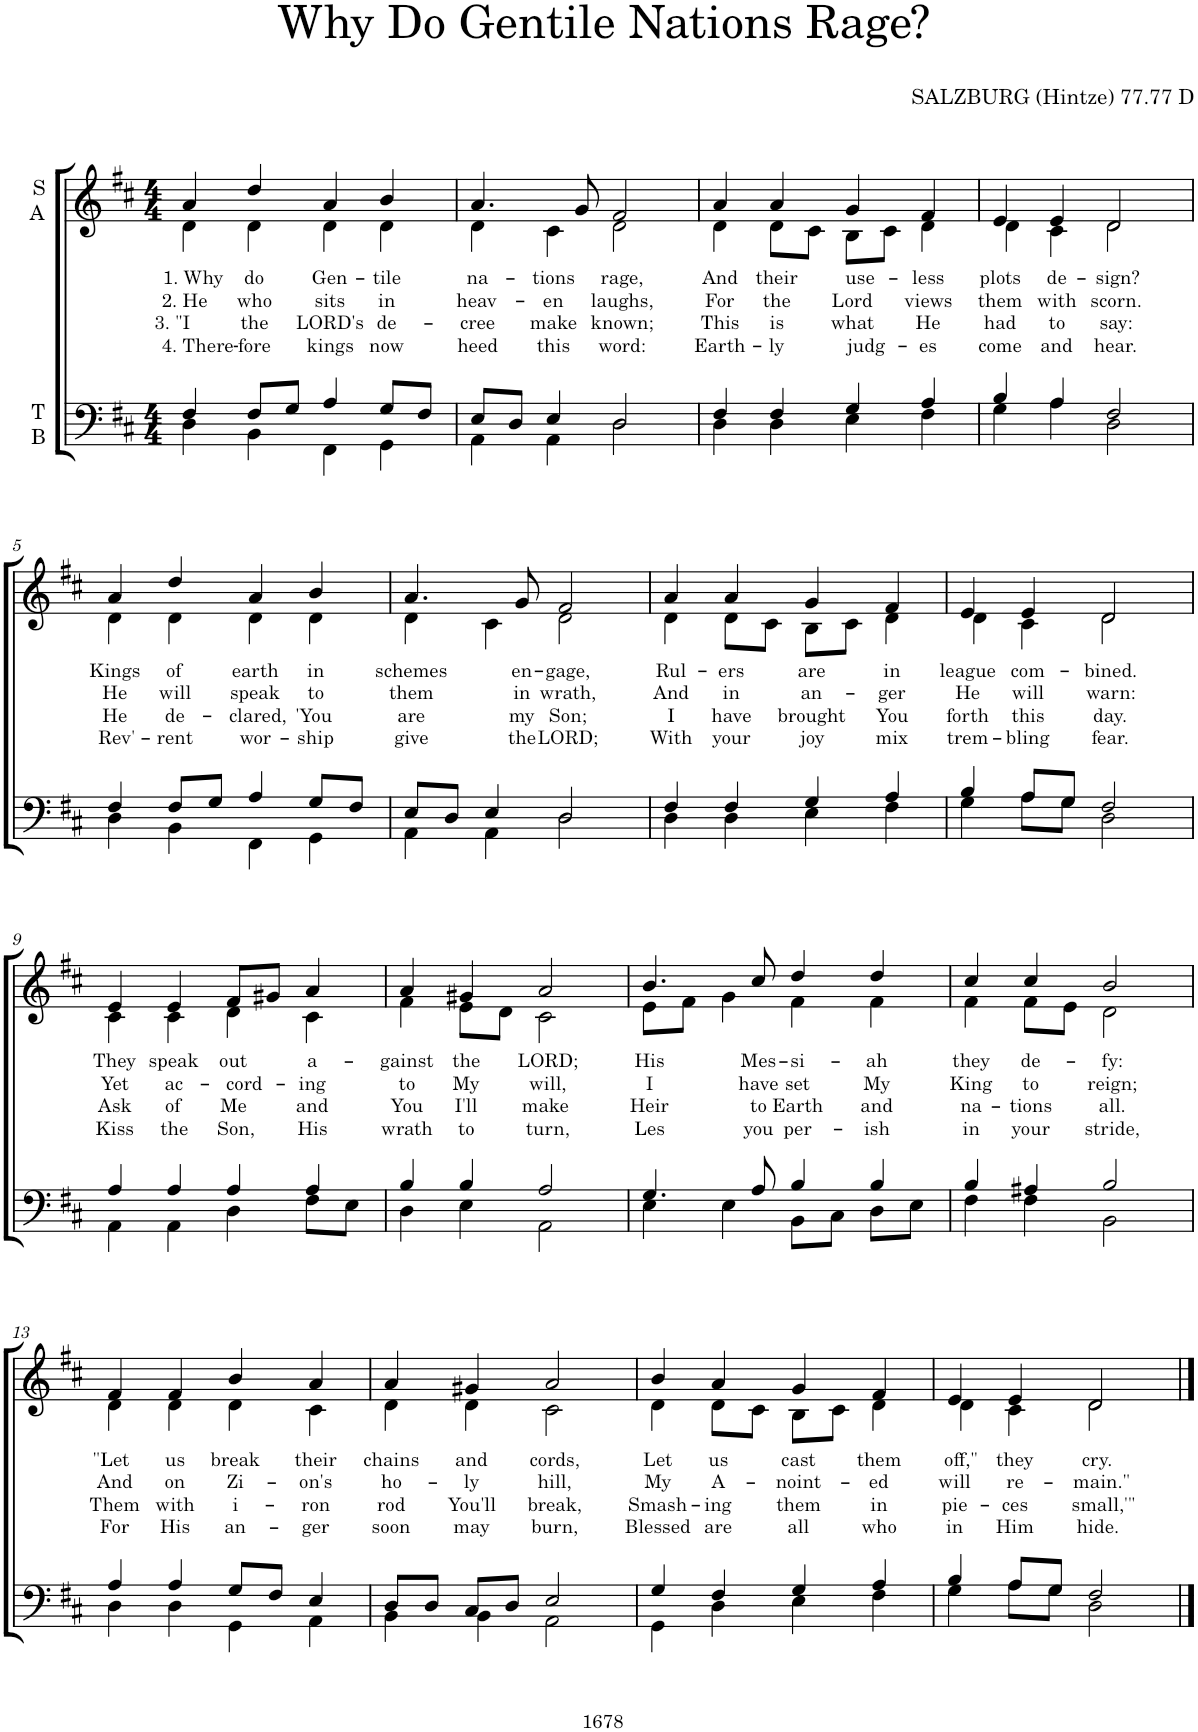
**kern	**kern	**text	**text	**text	**text
*part2	*part1	*part1	*part1	*part1	*part1
*staff2	*staff1	*staff1	*staff1	*staff1	*staff1
*I"T B	*I"S A	*	*	*	*
*clefF4	*clefG2	*	*	*	*
*k[f#c#]	*k[f#c#]	*	*	*	*
*M4/4	*M4/4	*	*	*	*
=1	=1	=1	=1	=1	=1
*^	*^	*	*	*	*
!	!	!	!	!LO:LY:b	!LO:LY:b	!LO:LY:b	!LO:LY:b
4F#/	4D\	4a/	4d\	1. Why	2. He	3. "I	4. There-
!	!	!	!	!LO:LY:b	!LO:LY:b	!LO:LY:b	!LO:LY:b
8F#/L	4BB\	4dd/	4d\	do	who	the	-fore
8G/J	.	.	.	.	.	.	.
!	!	!	!	!LO:LY:b	!LO:LY:b	!LO:LY:b	!LO:LY:b
4A/	4FF#\	4a/	4d\	Gen-	sits	LORD's	kings
!	!	!	!	!LO:LY:b	!LO:LY:b	!LO:LY:b	!LO:LY:b
8G/L	4GG\	4b/	4d\	-tile	in	de-	now
8F#/J	.	.	.	.	.	.	.
=2	=2	=2	=2	=2	=2	=2	=2
!	!	!	!	!LO:LY:b	!LO:LY:b	!LO:LY:b	!LO:LY:b
8E/L	4AA\	4.a/	4d\	na-	heav-	-cree	heed
8D/J	.	.	.	.	.	.	.
!	!	!	!	!LO:LY:b	!LO:LY:b	!LO:LY:b	!LO:LY:b
4E/	4AA\	.	4c#\	-tions	-en	make	this
.	.	8g/	.	.	.	.	.
!	!	!	!	!LO:LY:b	!LO:LY:b	!LO:LY:b	!LO:LY:b
2D/	2D\	2f#/	2d\	rage,	laughs,	known;	word:
=3	=3	=3	=3	=3	=3	=3	=3
!	!	!	!	!LO:LY:b	!LO:LY:b	!LO:LY:b	!LO:LY:b
4F#/	4D\	4a/	4d\	And	For	This	Earth-
!	!	!	!	!LO:LY:b	!LO:LY:b	!LO:LY:b	!LO:LY:b
4F#/	4D\	4a/	8d\L	their	the	is	-ly
.	.	.	8c#\J	.	.	.	.
!	!	!	!	!LO:LY:b	!LO:LY:b	!LO:LY:b	!LO:LY:b
4G/	4E\	4g/	8B\L	use-	Lord	what	judg-
.	.	.	8c#\J	.	.	.	.
!	!	!	!	!LO:LY:b	!LO:LY:b	!LO:LY:b	!LO:LY:b
4A/	4F#\	4f#/	4d\	-less	views	He	-es
=4	=4	=4	=4	=4	=4	=4	=4
!	!	!	!	!LO:LY:b	!LO:LY:b	!LO:LY:b	!LO:LY:b
4B/	4G\	4e/	4d\	plots	them	had	come
!	!	!	!	!LO:LY:b	!LO:LY:b	!LO:LY:b	!LO:LY:b
4A/	4A\	4e/	4c#\	de-	with	to	and
!	!	!	!	!LO:LY:b	!LO:LY:b	!LO:LY:b	!LO:LY:b
2F#/	2D\	2d/	2d\	-sign?	scorn.	say:	hear.
!!LO:LB:g=z	!!
=5	=5	=5	=5	=5	=5	=5	=5
!	!	!	!	!LO:LY:b	!LO:LY:b	!LO:LY:b	!LO:LY:b
4F#/	4D\	4a/	4d\	Kings	He	He	Rev'-
!	!	!	!	!LO:LY:b	!LO:LY:b	!LO:LY:b	!LO:LY:b
8F#/L	4BB\	4dd/	4d\	of	will	de-	-rent
8G/J	.	.	.	.	.	.	.
!	!	!	!	!LO:LY:b	!LO:LY:b	!LO:LY:b	!LO:LY:b
4A/	4FF#\	4a/	4d\	earth	speak	-clared,	wor-
!	!	!	!	!LO:LY:b	!LO:LY:b	!LO:LY:b	!LO:LY:b
8G/L	4GG\	4b/	4d\	in	to	'You	-ship
8F#/J	.	.	.	.	.	.	.
=6	=6	=6	=6	=6	=6	=6	=6
!	!	!	!	!LO:LY:b	!LO:LY:b	!LO:LY:b	!LO:LY:b
8E/L	4AA\	4.a/	4d\	schemes	them	are	give
8D/J	.	.	.	.	.	.	.
4E/	4AA\	.	4c#\	.	.	.	.
!	!	!	!	!LO:LY:b	!LO:LY:b	!LO:LY:b	!LO:LY:b
.	.	8g/	.	en-	in	my	the
!	!	!	!	!LO:LY:b	!LO:LY:b	!LO:LY:b	!LO:LY:b
2D/	2D\	2f#/	2d\	-gage,	wrath,	Son;	LORD;
=7	=7	=7	=7	=7	=7	=7	=7
!	!	!	!	!LO:LY:b	!LO:LY:b	!LO:LY:b	!LO:LY:b
4F#/	4D\	4a/	4d\	Rul-	And	I	With
!	!	!	!	!LO:LY:b	!LO:LY:b	!LO:LY:b	!LO:LY:b
4F#/	4D\	4a/	8d\L	-ers	in	have	your
.	.	.	8c#\J	.	.	.	.
!	!	!	!	!LO:LY:b	!LO:LY:b	!LO:LY:b	!LO:LY:b
4G/	4E\	4g/	8B\L	are	an-	brought	joy
.	.	.	8c#\J	.	.	.	.
!	!	!	!	!LO:LY:b	!LO:LY:b	!LO:LY:b	!LO:LY:b
4A/	4F#\	4f#/	4d\	in	-ger	You	mix
=8	=8	=8	=8	=8	=8	=8	=8
!	!	!	!	!LO:LY:b	!LO:LY:b	!LO:LY:b	!LO:LY:b
4B/	4G\	4e/	4d\	league	He	forth	trem-
!	!	!	!	!LO:LY:b	!LO:LY:b	!LO:LY:b	!LO:LY:b
8A/L	8A\L	4e/	4c#\	com-	will	this	-bling
8G/J	8G\J	.	.	.	.	.	.
!	!	!	!	!LO:LY:b	!LO:LY:b	!LO:LY:b	!LO:LY:b
2F#/	2D\	2d/	2d\	-bined.	warn:	day.	fear.
!!LO:LB:g=z	!!
=9	=9	=9	=9	=9	=9	=9	=9
!	!	!	!	!LO:LY:b	!LO:LY:b	!LO:LY:b	!LO:LY:b
4A/	4AA\	4e/	4c#\	They	Yet	Ask	Kiss
!	!	!	!	!LO:LY:b	!LO:LY:b	!LO:LY:b	!LO:LY:b
4A/	4AA\	4e/	4c#\	speak	ac-	of	the
!	!	!	!	!LO:LY:b	!LO:LY:b	!LO:LY:b	!LO:LY:b
4A/	4D\	8f#/L	4d\	out	-cord-	Me	Son,
.	.	8g#X/J	.	.	.	.	.
!	!	!	!	!LO:LY:b	!LO:LY:b	!LO:LY:b	!LO:LY:b
4A/	8F#\L	4a/	4c#\	a-	-ing	and	His
.	8E\J	.	.	.	.	.	.
=10	=10	=10	=10	=10	=10	=10	=10
!	!	!	!	!LO:LY:b	!LO:LY:b	!LO:LY:b	!LO:LY:b
4B/	4D\	4a/	4f#\	-gainst	to	You	wrath
!	!	!	!	!LO:LY:b	!LO:LY:b	!LO:LY:b	!LO:LY:b
4B/	4E\	4g#X/	8e\L	the	My	I'll	to
.	.	.	8d\J	.	.	.	.
!	!	!	!	!LO:LY:b	!LO:LY:b	!LO:LY:b	!LO:LY:b
2A/	2AA\	2a/	2c#\	LORD;	will,	make	turn,
=11	=11	=11	=11	=11	=11	=11	=11
!	!	!	!	!LO:LY:b	!LO:LY:b	!LO:LY:b	!LO:LY:b
4.G/	4E\	4.b/	8e\L	His	I	Heir	Les
.	.	.	8f#\J	.	.	.	.
.	4E\	.	4g\	.	.	.	.
!	!	!	!	!LO:LY:b	!LO:LY:b	!LO:LY:b	!LO:LY:b
8A/	.	8cc#/	.	Mes-	have	to	you
!	!	!	!	!LO:LY:b	!LO:LY:b	!LO:LY:b	!LO:LY:b
4B/	8BB\L	4dd/	4f#\	-si-	set	Earth	per-
.	8C#\J	.	.	.	.	.	.
!	!	!	!	!LO:LY:b	!LO:LY:b	!LO:LY:b	!LO:LY:b
4B/	8D\L	4dd/	4f#\	-ah	My	and	-ish
.	8E\J	.	.	.	.	.	.
=12	=12	=12	=12	=12	=12	=12	=12
!	!	!	!	!LO:LY:b	!LO:LY:b	!LO:LY:b	!LO:LY:b
4B/	4F#\	4cc#/	4f#\	they	King	na-	in
!	!	!	!	!LO:LY:b	!LO:LY:b	!LO:LY:b	!LO:LY:b
4A#X/	4F#\	4cc#/	8f#\L	de-	to	-tions	your
.	.	.	8e\J	.	.	.	.
!	!	!	!	!LO:LY:b	!LO:LY:b	!LO:LY:b	!LO:LY:b
2B/	2BB\	2b/	2d\	-fy:	reign;	all.	stride,
!!LO:LB:g=z	!!
=13	=13	=13	=13	=13	=13	=13	=13
!	!	!	!	!LO:LY:b	!LO:LY:b	!LO:LY:b	!LO:LY:b
4A/	4D\	4f#/	4d\	"Let	And	Them	For
!	!	!	!	!LO:LY:b	!LO:LY:b	!LO:LY:b	!LO:LY:b
4A/	4D\	4f#/	4d\	us	on	with	His
!	!	!	!	!LO:LY:b	!LO:LY:b	!LO:LY:b	!LO:LY:b
8G/L	4GG\	4b/	4d\	break	Zi-	i-	an-
8F#/J	.	.	.	.	.	.	.
!	!	!	!	!LO:LY:b	!LO:LY:b	!LO:LY:b	!LO:LY:b
4E/	4AA\	4a/	4c#\	their	-on's	-ron	-ger
=14	=14	=14	=14	=14	=14	=14	=14
!	!	!	!	!LO:LY:b	!LO:LY:b	!LO:LY:b	!LO:LY:b
8D/L	4BB\	4a/	4d\	chains	ho-	rod	soon
8D/J	.	.	.	.	.	.	.
!	!	!	!	!LO:LY:b	!LO:LY:b	!LO:LY:b	!LO:LY:b
8C#/L	4BB\	4g#X/	4d\	and	-ly	You'll	may
8D/J	.	.	.	.	.	.	.
!	!	!	!	!LO:LY:b	!LO:LY:b	!LO:LY:b	!LO:LY:b
2E/	2AA\	2a/	2c#\	cords,	hill,	break,	burn,
=15	=15	=15	=15	=15	=15	=15	=15
!	!	!	!	!LO:LY:b	!LO:LY:b	!LO:LY:b	!LO:LY:b
4G/	4GG\	4b/	4d\	Let	My	Smash-	Blessed
!	!	!	!	!LO:LY:b	!LO:LY:b	!LO:LY:b	!LO:LY:b
4F#/	4D\	4a/	8d\L	us	A-	-ing	are
.	.	.	8c#\J	.	.	.	.
!	!	!	!	!LO:LY:b	!LO:LY:b	!LO:LY:b	!LO:LY:b
4G/	4E\	4g/	8B\L	cast	-noint-	them	all
.	.	.	8c#\J	.	.	.	.
!	!	!	!	!LO:LY:b	!LO:LY:b	!LO:LY:b	!LO:LY:b
4A/	4F#\	4f#/	4d\	them	-ed	in	who
=16	=16	=16	=16	=16	=16	=16	=16
!	!	!	!	!LO:LY:b	!LO:LY:b	!LO:LY:b	!LO:LY:b
4B/	4G\	4e/	4d\	off,"	will	pie-	in
!	!	!	!	!LO:LY:b	!LO:LY:b	!LO:LY:b	!LO:LY:b
8A/L	8A\L	4e/	4c#\	they	re-	-ces	Him
8G/J	8G\J	.	.	.	.	.	.
!	!	!	!	!LO:LY:b	!LO:LY:b	!LO:LY:b	!LO:LY:b
2F#/	2D\	2d/	2d\	cry.	-main."	small,'"	hide.
*v	*v	*	*	*	*	*	*
*	*v	*v	*	*	*	*
==	==	==	==	==	==
*-	*-	*-	*-	*-	*-
